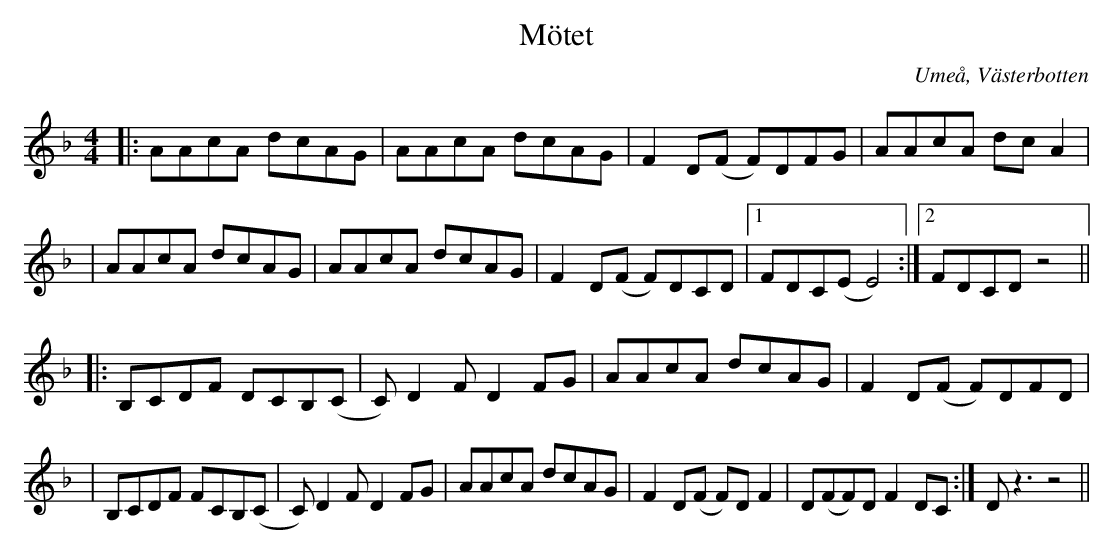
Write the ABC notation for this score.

X:1
T:Mötet
O:Umeå, Västerbotten
M:4/4
L:1/8
K:Dm
|: AAcA dcAG | AAcA dcAG | F2D(F F)DFG | AAcA dcA2 |
| AAcA dcAG | AAcA dcAG | F2D(F F)DCD |1 FDC(E E4) :|2 FDCD z4 ||
|:B,CDF DCB,(C | C)D2F D2FG | AAcA dcAG | F2D(F F)DFD |
| B,CDF FCB,(C | C)D2F D2FG | AAcA dcAG | F2D(F F)DF2 |D(FF)D F2DC:|Dz3 z4 ||
